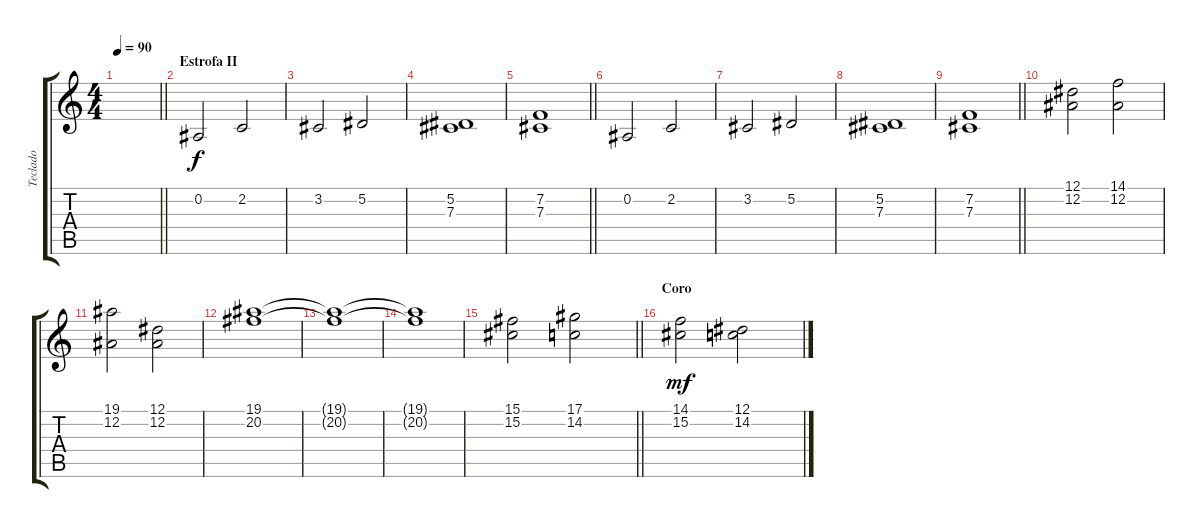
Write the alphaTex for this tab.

\track ("Teclado" "Teclado") {instrument churchorgan}
\staff {score tabs}
\tuning (Eb4 Bb3 Gb3 Db3 Ab2 Eb2) {hide}
\ts (4 4)
\tempo 90
\clef g2
\barLineRight lightlight
\ks c
|
\section ("" "Estrofa II")
0.2.2{volume 10 instrument synthstrings1} 2.2.2 |
3.2.2 5.2.2 |
(5.2 7.3).1 |
\barLineRight lightlight
(7.2 7.3).1 |
0.2.2 2.2.2 |
3.2.2 5.2.2 |
(5.2 7.3).1 |
\barLineRight lightlight
(7.2 7.3).1 |
(12.1 12.2).2{volume 8 instrument rockorgan} (14.1 12.2).2 |
(19.1 12.2).2 (12.1 12.2).2 |
(19.1 20.2).1 |
(19.1{t} 20.2{t}).1 |
(19.1{t} 20.2{t}).1 |
\barLineRight lightlight
(15.1 15.2).2 (17.1 14.2).2 |
\section ("" "Coro")
(14.1 15.2).2{dy mf} (12.1 14.2).2
